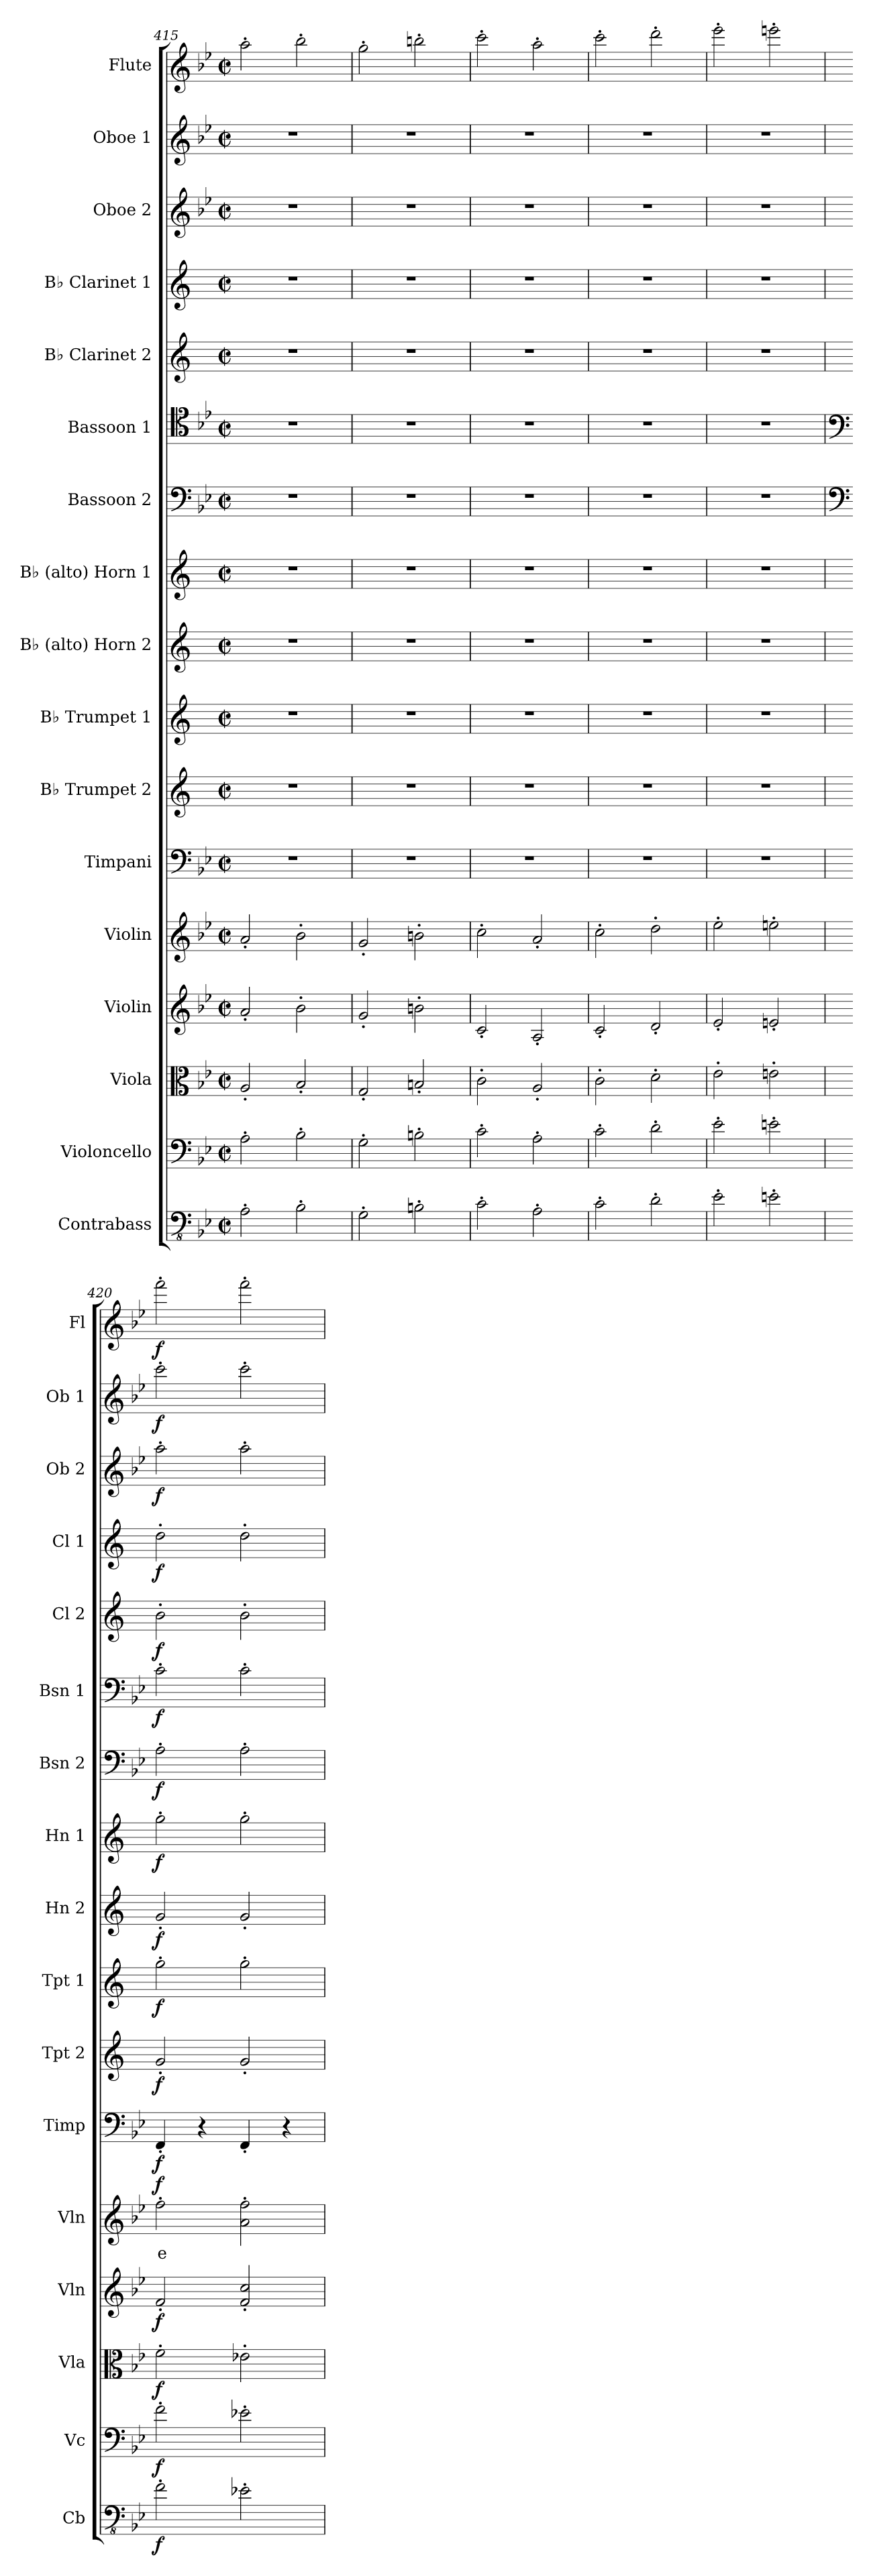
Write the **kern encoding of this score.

**kern	**dynam	**kern	**dynam	**kern	**dynam	**kern	**dynam	**kern	**text	**dynam	**kern	**dynam	**kern	**dynam	**kern	**dynam	**kern	**dynam	**kern	**dynam	**kern	**dynam	**kern	**dynam	**kern	**dynam	**kern	**dynam	**kern	**dynam	**kern	**dynam	**kern	**dynam
*part17	*part17	*part16	*part16	*part15	*part15	*part14	*part14	*part13	*part13	*part13	*part12	*part12	*part11	*part11	*part10	*part10	*part9	*part9	*part8	*part8	*part7	*part7	*part6	*part6	*part5	*part5	*part4	*part4	*part3	*part3	*part2	*part2	*part1	*part1
*staff17	*staff17	*staff16	*staff16	*staff15	*staff15	*staff14	*staff14	*staff13	*staff13	*staff13	*staff12	*staff12	*staff11	*staff11	*staff10	*staff10	*staff9	*staff9	*staff8	*staff8	*staff7	*staff7	*staff6	*staff6	*staff5	*staff5	*staff4	*staff4	*staff3	*staff3	*staff2	*staff2	*staff1	*staff1
*I"Contrabass	*	*I"Violoncello	*	*I"Viola	*	*I"Violin	*	*I"Violin	*	*	*I"Timpani	*	*I"B♭ Trumpet 2	*	*I"B♭ Trumpet 1	*	*I"B♭ (alto) Horn 2	*	*I"B♭ (alto) Horn 1	*	*I"Bassoon 2	*	*I"Bassoon 1	*	*I"B♭ Clarinet 2	*	*I"B♭ Clarinet 1	*	*I"Oboe 2	*	*I"Oboe 1	*	*I"Flute	*
*I'Cb	*	*I'Vc	*	*I'Vla	*	*I'Vln	*	*I'Vln	*	*	*I'Timp	*	*I'Tpt 2	*	*I'Tpt 1	*	*I'Hn 2	*	*I'Hn 1	*	*I'Bsn 2	*	*I'Bsn 1	*	*I'Cl 2	*	*I'Cl 1	*	*I'Ob 2	*	*I'Ob 1	*	*I'Fl	*
*clefFv4	*	*clefF4	*	*clefC3	*	*clefG2	*	*clefG2	*	*	*clefF4	*	*clefG2	*	*clefG2	*	*clefG2	*	*clefG2	*	*clefF4	*	*clefC4	*	*clefG2	*	*clefG2	*	*clefG2	*	*clefG2	*	*clefG2	*
*	*	*	*	*	*	*	*	*	*	*	*	*	*ITrd1c2	*	*ITrd1c2	*	*ITrd1c2	*	*ITrd1c2	*	*	*	*	*	*ITrd1c2	*	*ITrd1c2	*	*	*	*	*	*	*
*k[b-e-]	*	*k[b-e-]	*	*k[b-e-]	*	*k[b-e-]	*	*k[b-e-]	*	*	*k[b-e-]	*	*k[b-e-]	*	*k[b-e-]	*	*k[b-e-]	*	*k[b-e-]	*	*k[b-e-]	*	*k[b-e-]	*	*k[b-e-]	*	*k[b-e-]	*	*k[b-e-]	*	*k[b-e-]	*	*k[b-e-]	*
*M2/2	*	*M2/2	*	*M2/2	*	*M2/2	*	*M2/2	*	*	*M2/2	*	*M2/2	*	*M2/2	*	*M2/2	*	*M2/2	*	*M2/2	*	*M2/2	*	*M2/2	*	*M2/2	*	*M2/2	*	*M2/2	*	*M2/2	*
*met(c|)	*	*met(c|)	*	*met(c|)	*	*met(c|)	*	*met(c|)	*	*	*met(c|)	*	*met(c|)	*	*met(c|)	*	*met(c|)	*	*met(c|)	*	*met(c|)	*	*met(c|)	*	*met(c|)	*	*met(c|)	*	*met(c|)	*	*met(c|)	*	*met(c|)	*
=415	=415	=415	=415	=415	=415	=415	=415	=415	=415	=415	=415	=415	=415	=415	=415	=415	=415	=415	=415	=415	=415	=415	=415	=415	=415	=415	=415	=415	=415	=415	=415	=415	=415	=415
2AA'\	.	2A'\	.	2A'/	.	2a'/	.	2a'/	.	.	1r	.	1r	.	1r	.	1r	.	1r	.	1r	.	1r	.	1r	.	1r	.	1r	.	1r	.	2aa'\	.
2BB-'\	.	2B-'\	.	2B-'/	.	2b-'\	.	2b-'\	.	.	.	.	.	.	.	.	.	.	.	.	.	.	.	.	.	.	.	.	.	.	.	.	2bb-'\	.
=416	=416	=416	=416	=416	=416	=416	=416	=416	=416	=416	=416	=416	=416	=416	=416	=416	=416	=416	=416	=416	=416	=416	=416	=416	=416	=416	=416	=416	=416	=416	=416	=416	=416	=416
2GG'\	.	2G'\	.	2G'/	.	2g'/	.	2g'/	.	.	1r	.	1r	.	1r	.	1r	.	1r	.	1r	.	1r	.	1r	.	1r	.	1r	.	1r	.	2gg'\	.
2BBn'\	.	2Bn'\	.	2Bn'/	.	2bn'\	.	2bn'\	.	.	.	.	.	.	.	.	.	.	.	.	.	.	.	.	.	.	.	.	.	.	.	.	2bbn'\	.
=417	=417	=417	=417	=417	=417	=417	=417	=417	=417	=417	=417	=417	=417	=417	=417	=417	=417	=417	=417	=417	=417	=417	=417	=417	=417	=417	=417	=417	=417	=417	=417	=417	=417	=417
2C'\	.	2c'\	.	2c'\	.	2c'/	.	2cc'\	.	.	1r	.	1r	.	1r	.	1r	.	1r	.	1r	.	1r	.	1r	.	1r	.	1r	.	1r	.	2ccc'\	.
2AA'\	.	2A'\	.	2A'/	.	2A'/	.	2a'/	.	.	.	.	.	.	.	.	.	.	.	.	.	.	.	.	.	.	.	.	.	.	.	.	2aa'\	.
=418	=418	=418	=418	=418	=418	=418	=418	=418	=418	=418	=418	=418	=418	=418	=418	=418	=418	=418	=418	=418	=418	=418	=418	=418	=418	=418	=418	=418	=418	=418	=418	=418	=418	=418
2C'\	.	2c'\	.	2c'\	.	2c'/	.	2cc'\	.	.	1r	.	1r	.	1r	.	1r	.	1r	.	1r	.	1r	.	1r	.	1r	.	1r	.	1r	.	2ccc'\	.
2D'\	.	2d'\	.	2d'\	.	2d'/	.	2dd'\	.	.	.	.	.	.	.	.	.	.	.	.	.	.	.	.	.	.	.	.	.	.	.	.	2ddd'\	.
=419	=419	=419	=419	=419	=419	=419	=419	=419	=419	=419	=419	=419	=419	=419	=419	=419	=419	=419	=419	=419	=419	=419	=419	=419	=419	=419	=419	=419	=419	=419	=419	=419	=419	=419
2E-'\	.	2e-'\	.	2e-'\	.	2e-'/	.	2ee-'\	.	.	1r	.	1r	.	1r	.	1r	.	1r	.	1r	.	1r	.	1r	.	1r	.	1r	.	1r	.	2eee-'\	.
2En'\	.	2en'\	.	2en'\	.	2en'/	.	2een'\	.	.	.	.	.	.	.	.	.	.	.	.	.	.	.	.	.	.	.	.	.	.	.	.	2eeen'\	.
=420	=420	=420	=420	=420	=420	=420	=420	=420	=420	=420	=420	=420	=420	=420	=420	=420	=420	=420	=420	=420	=420	=420	=420	=420	=420	=420	=420	=420	=420	=420	=420	=420	=420	=420
*	*	*	*	*	*	*	*	*	*	*	*	*	*	*	*	*	*	*	*	*	*clefF4	*	*clefF4	*	*	*	*	*	*	*	*	*	*	*
!	!LO:DY:b	!	!LO:DY:b	!	!LO:DY:b	!	!LO:DY:b	!	!LO:LY:b:color=#FF0000	!LO:DY:b	!	!LO:DY:b	!	!LO:DY:b	!	!LO:DY:b	!	!LO:DY:b	!	!LO:DY:b	!	!LO:DY:b	!	!LO:DY:b	!	!LO:DY:b	!	!LO:DY:b	!	!LO:DY:b	!	!LO:DY:b	!	!LO:DY:b
2F'\	f	2f'\	f	2f'\	f	2f'/	f	2ff'\	e	f	4FF'/	f	2f'/	f	2ff'\	f	2f'/	f	2ff'\	f	2A'\	f	2c'\	f	2a'\	f	2cc'\	f	2aa'\	f	2ccc'\	f	2fff'\	f
.	.	.	.	.	.	.	.	.	.	.	4r	.	.	.	.	.	.	.	.	.	.	.	.	.	.	.	.	.	.	.	.	.	.	.
2E-X'\	.	2e-X'\	.	2e-X'\	.	2f/' 2cc/'	.	2a\' 2ff\'	.	.	4FF'/	.	2f'/	.	2ff'\	.	2f'/	.	2ff'\	.	2A'\	.	2c'\	.	2a'\	.	2cc'\	.	2aa'\	.	2ccc'\	.	2fff'\	.
.	.	.	.	.	.	.	.	.	.	.	4r	.	.	.	.	.	.	.	.	.	.	.	.	.	.	.	.	.	.	.	.	.	.	.
=	=	=	=	=	=	=	=	=	=	=	=	=	=	=	=	=	=	=	=	=	=	=	=	=	=	=	=	=	=	=	=	=	=	=
*-	*-	*-	*-	*-	*-	*-	*-	*-	*-	*-	*-	*-	*-	*-	*-	*-	*-	*-	*-	*-	*-	*-	*-	*-	*-	*-	*-	*-	*-	*-	*-	*-	*-	*-
